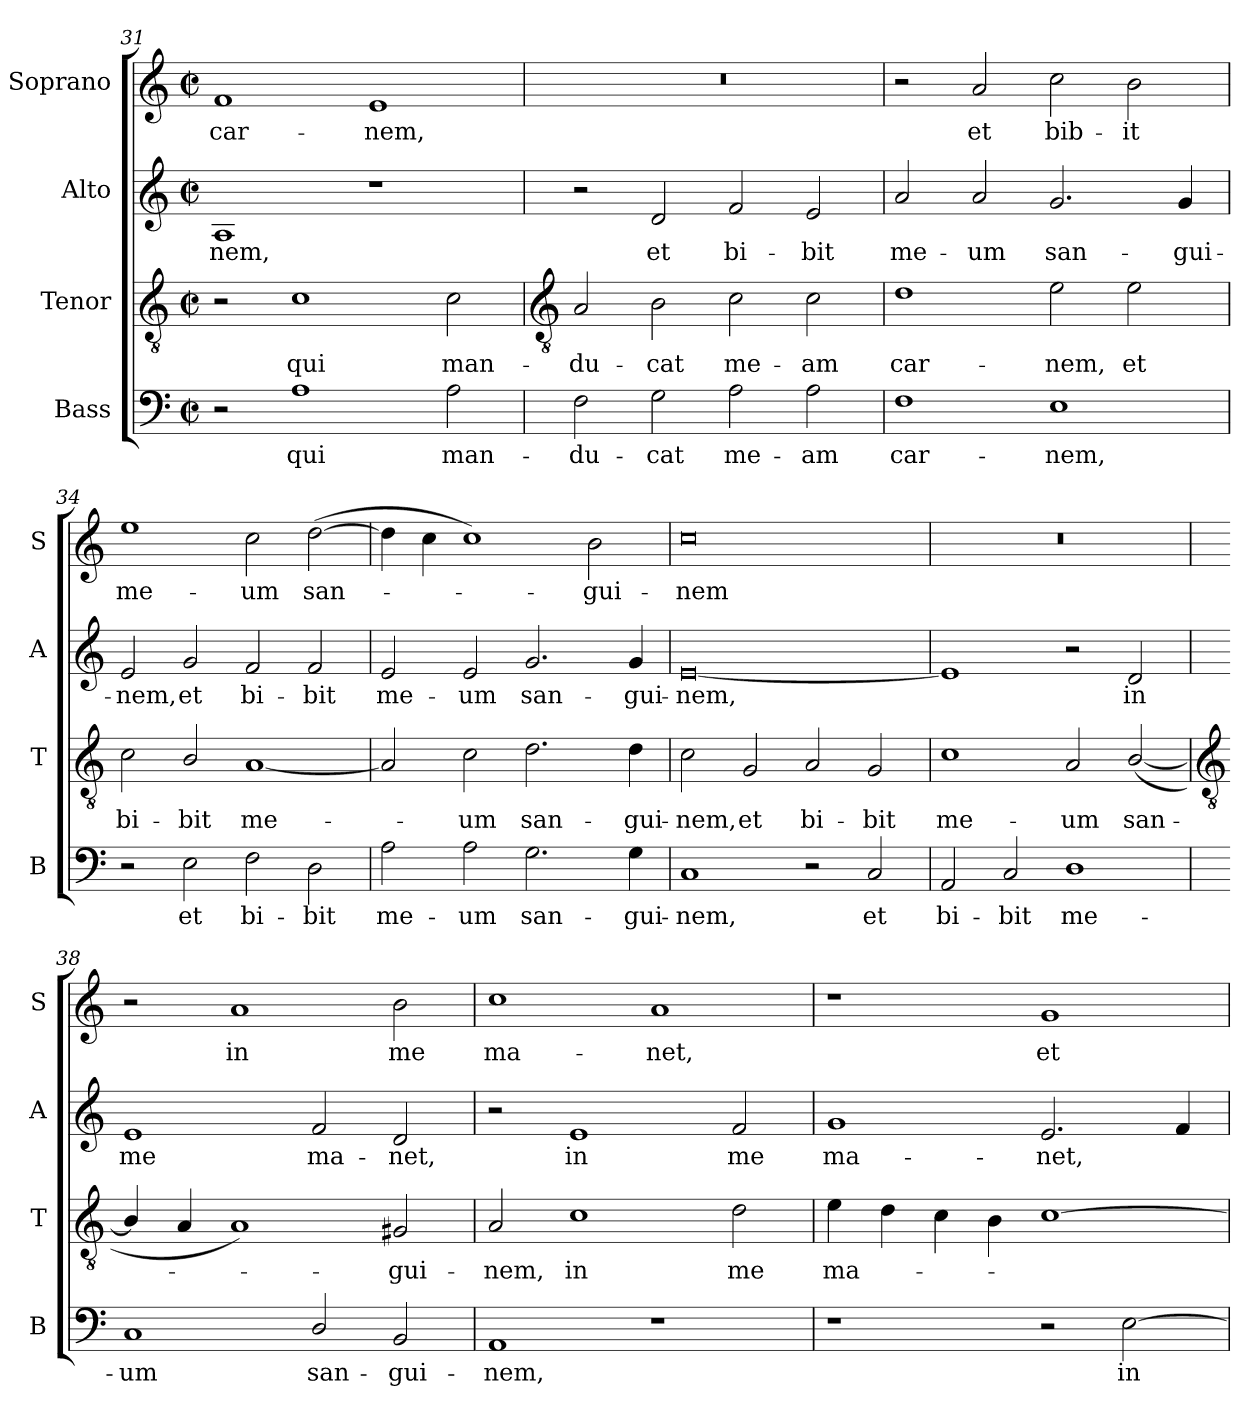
**kern	**text	**kern	**text	**kern	**text	**kern	**text
*part4	*part4	*part3	*part3	*part2	*part2	*part1	*part1
*staff4	*staff4	*staff3	*staff3	*staff2	*staff2	*staff1	*staff1
*I"Bass	*	*I"Tenor	*	*I"Alto	*	*I"Soprano	*
*I'B	*	*I'T	*	*I'A	*	*I'S	*
*clefF4	*	*clefGv2	*	*clefG2	*	*clefG2	*
*k[]	*	*k[]	*	*k[]	*	*k[]	*
*C:	*	*C:	*	*C:	*	*C:	*
*M4/2	*	*M4/2	*	*M4/2	*	*M4/2	*
*met(c|)	*	*met(c|)	*	*met(c|)	*	*met(c|)	*
=31	=31	=31	=31	=31	=31	=31	=31
!	!	!	!	!	!LO:LY:b	!	!LO:LY:b
2r	.	2r	.	1A	nem,	1f	car-
!	!LO:LY:b	!	!LO:LY:b	!	!	!	!
1A	qui	1c	qui	.	.	.	.
!	!	!	!	!	!	!	!LO:LY:b
.	.	.	.	1r	.	1e	-nem,
!	!LO:LY:b	!	!LO:LY:b	!	!	!	!
2A	man-	2c	man-	.	.	.	.
!!LO:LB:g=z
=32	=32	=32	=32	=32	=32	=32	=32
*	*	*clefGv2	*	*	*	*	*
!	!LO:LY:b	!	!LO:LY:b	!	!	!	!
2F	-du-	2A	-du-	2r	.	0r	.
!	!LO:LY:b	!	!LO:LY:b	!	!LO:LY:b	!	!
2G	-cat	2B	-cat	2d	et	.	.
!	!LO:LY:b	!	!LO:LY:b	!	!LO:LY:b	!	!
2A	me-	2c	me-	2f	bi-	.	.
!	!LO:LY:b	!	!LO:LY:b	!	!LO:LY:b	!	!
2A	-am	2c	-am	2e	-bit	.	.
=33	=33	=33	=33	=33	=33	=33	=33
!	!LO:LY:b	!	!LO:LY:b	!	!LO:LY:b	!	!
1F	car-	1d	car-	2a	me-	2r	.
!	!	!	!	!	!LO:LY:b	!	!LO:LY:b
.	.	.	.	2a	-um	2a	et
!	!LO:LY:b	!	!LO:LY:b	!	!LO:LY:b	!	!LO:LY:b
1E	-nem,	2e	-nem,	2.g	san-	2cc	bib-
!	!	!	!LO:LY:b	!	!	!	!LO:LY:b
.	.	2e	et	.	.	2b	-it
!	!	!	!	!	!LO:LY:b	!	!
.	.	.	.	4g	-gui-	.	.
=34	=34	=34	=34	=34	=34	=34	=34
!	!	!	!LO:LY:b	!	!LO:LY:b	!	!LO:LY:b
2r	.	2c	bi-	2e	-nem,	1ee	me-
!	!LO:LY:b	!	!LO:LY:b	!	!LO:LY:b	!	!
2E	et	2B/	-bit	2g	et	.	.
!	!LO:LY:b	!	!LO:LY:b	!	!LO:LY:b	!	!LO:LY:b
2F	bi-	[1A	me-	2f	bi-	2cc	-um
!	!LO:LY:b	!	!	!	!LO:LY:b	!	!LO:LY:b
2D	-bit	.	.	2f	-bit	(>[2dd	san-
=35	=35	=35	=35	=35	=35	=35	=35
!	!LO:LY:b	!	!	!	!LO:LY:b	!	!
2A	me-	2A]	.	2e	me-	4dd]	.
.	.	.	.	.	.	4cc	.
!	!LO:LY:b	!	!LO:LY:b	!	!LO:LY:b	!	!
2A	-um	2c	um	2e	-um	1cc)	.
!	!LO:LY:b	!	!LO:LY:b	!	!LO:LY:b	!	!
2.G	san-	2.d	san-	2.g	san-	.	.
!	!	!	!	!	!	!	!LO:LY:b
.	.	.	.	.	.	2b	gui-
!	!LO:LY:b	!	!LO:LY:b	!	!LO:LY:b	!	!
4G	-gui-	4d	-gui-	4g	-gui-	.	.
=36	=36	=36	=36	=36	=36	=36	=36
!	!LO:LY:b	!	!LO:LY:b	!	!LO:LY:b	!	!LO:LY:b
1C	-nem,	2c	-nem,	[0e	-nem,	0cc	-nem
!	!	!	!LO:LY:b	!	!	!	!
.	.	2G	et	.	.	.	.
!	!	!	!LO:LY:b	!	!	!	!
2r	.	2A	bi-	.	.	.	.
!	!LO:LY:b	!	!LO:LY:b	!	!	!	!
2C	et	2G	-bit	.	.	.	.
=37	=37	=37	=37	=37	=37	=37	=37
!	!LO:LY:b	!	!LO:LY:b	!	!	!	!
2AA	bi-	1c	me-	1e]	.	0r	.
!	!LO:LY:b	!	!	!	!	!	!
2C	-bit	.	.	.	.	.	.
!	!LO:LY:b	!	!LO:LY:b	!	!	!	!
1D	me-	2A	-um	2r	.	.	.
!	!	!	!LO:LY:b	!	!LO:LY:b	!	!
.	.	(<[2B/	san-	2d	in	.	.
!!LO:LB:g=z
=38	=38	=38	=38	=38	=38	=38	=38
*	*	*clefGv2	*	*	*	*	*
!	!LO:LY:b	!	!	!	!LO:LY:b	!	!
1C	-um	4B/]	.	1e	me	2r	.
.	.	4A	.	.	.	.	.
!	!	!	!	!	!	!	!LO:LY:b
.	.	1A)	.	.	.	1a	in
!	!LO:LY:b	!	!	!	!LO:LY:b	!	!
2D/	san-	.	.	2f	ma-	.	.
!	!LO:LY:b	!	!LO:LY:b	!	!LO:LY:b	!	!LO:LY:b
2BB	-gui-	2G#X	gui-	2d	-net,	2b	me
=39	=39	=39	=39	=39	=39	=39	=39
!	!LO:LY:b	!	!LO:LY:b	!	!	!	!LO:LY:b
1AA	-nem,	2A	-nem,	2r	.	1cc	ma-
!	!	!	!LO:LY:b	!	!LO:LY:b	!	!
.	.	1c	in	1e	in	.	.
!	!	!	!	!	!	!	!LO:LY:b
1r	.	.	.	.	.	1a	-net,
!	!	!	!LO:LY:b	!	!LO:LY:b	!	!
.	.	2d	me	2f	me	.	.
=40	=40	=40	=40	=40	=40	=40	=40
!	!	!	!LO:LY:b	!	!LO:LY:b	!	!
1r	.	4e	ma-	1g	ma-	1r	.
.	.	4d	.	.	.	.	.
.	.	4c	.	.	.	.	.
.	.	4B	.	.	.	.	.
!	!	!	!	!	!LO:LY:b	!	!LO:LY:b
2r	.	[1c	.	2.e	-net,	1g	et
!	!LO:LY:b	!	!	!	!	!	!
[2E	in	.	.	.	.	.	.
.	.	.	.	4f	.	.	.
=	=	=	=	=	=	=	=
*-	*-	*-	*-	*-	*-	*-	*-
